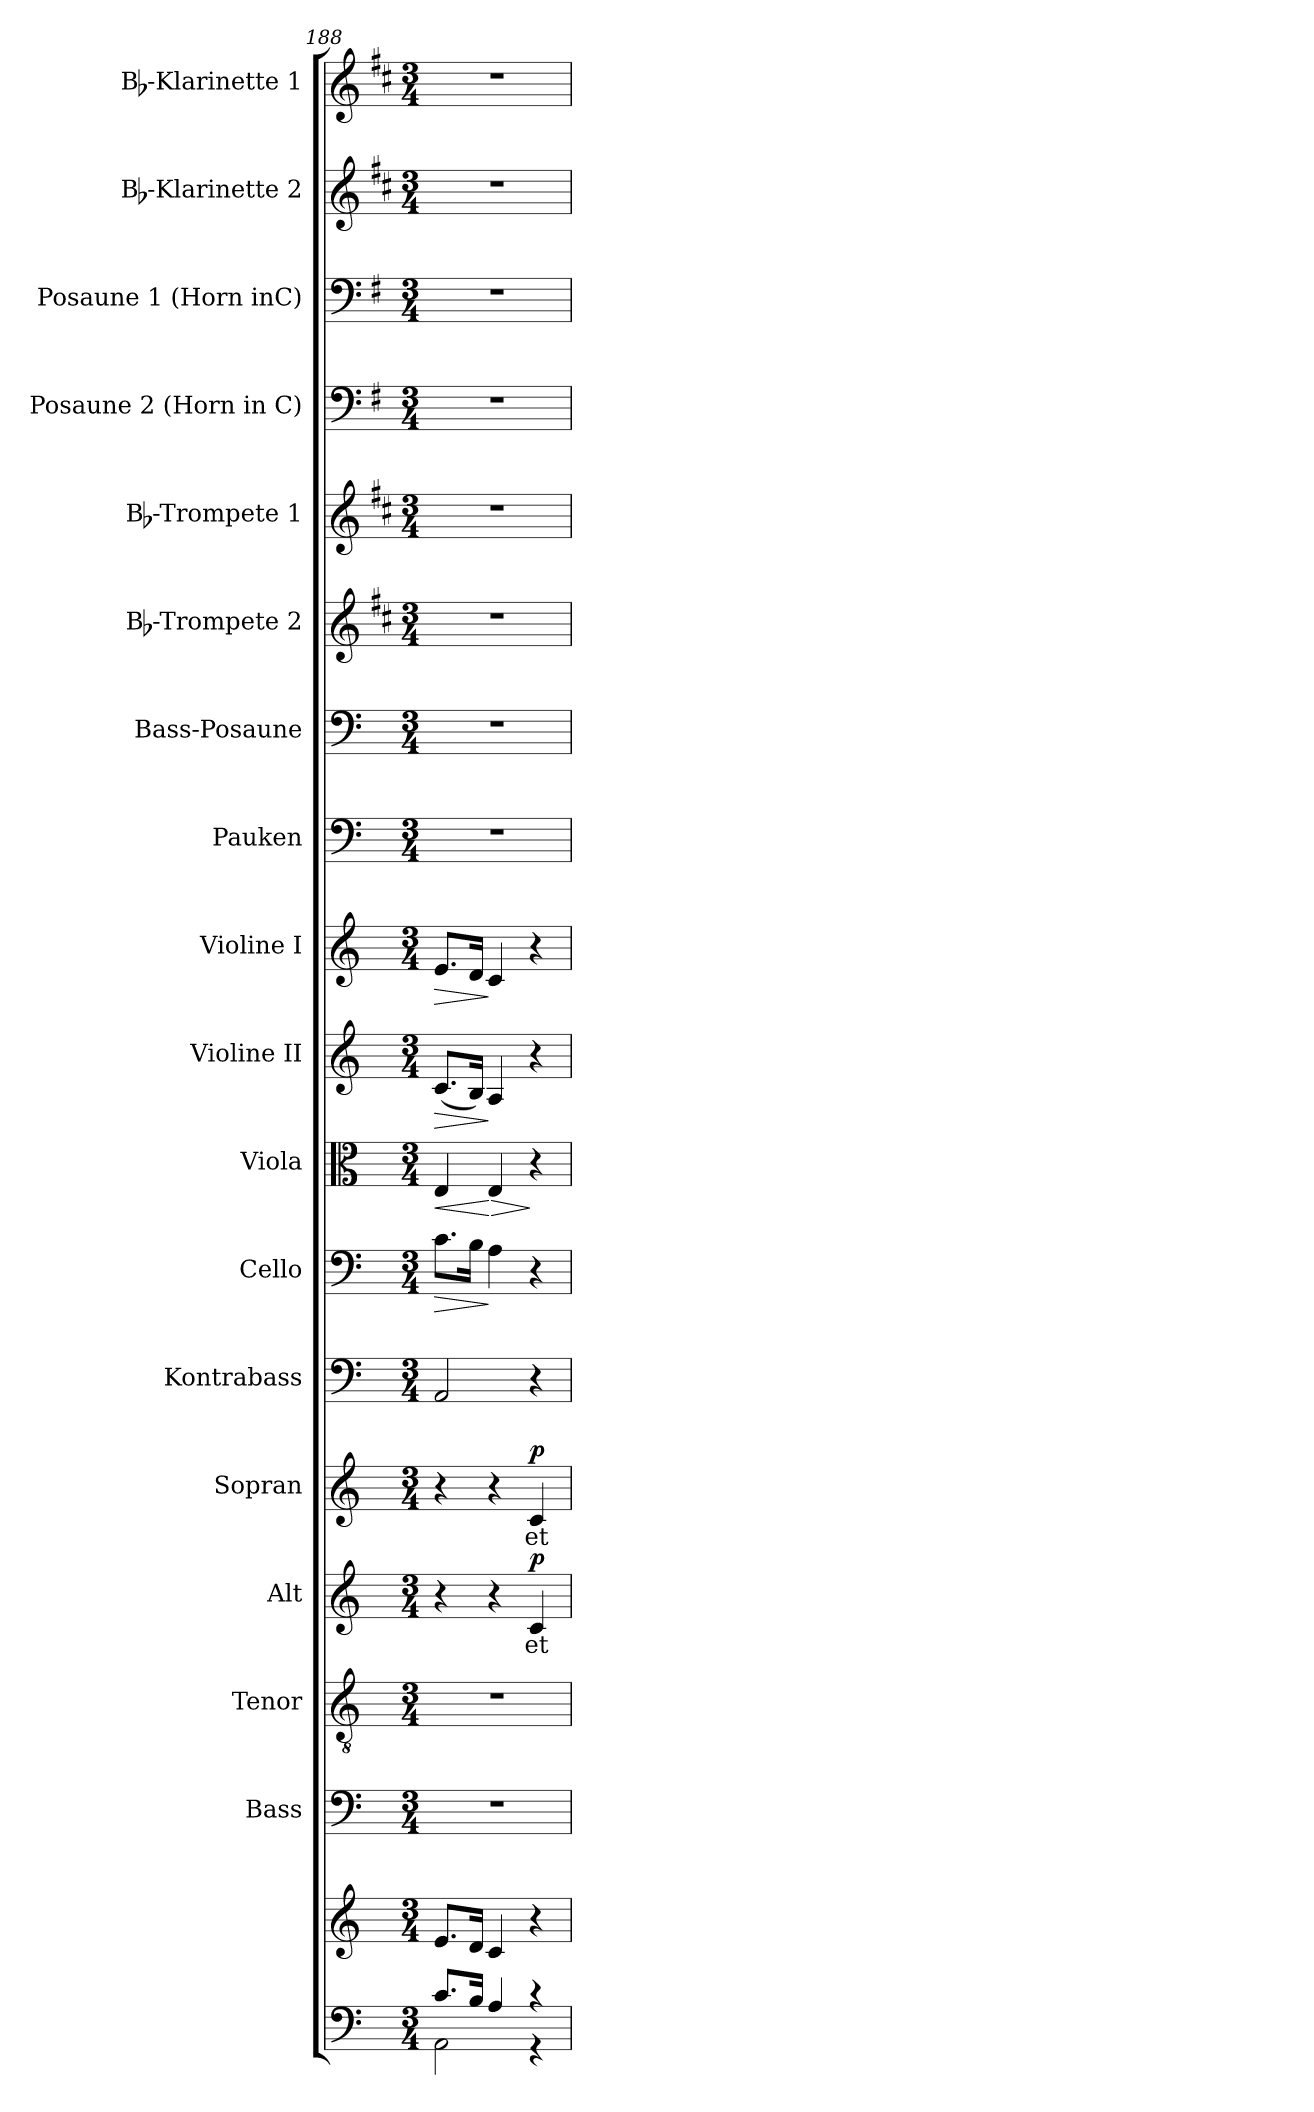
**kern	**kern	**kern	**kern	**kern	**text	**dynam	**kern	**text	**dynam	**kern	**kern	**dynam	**kern	**dynam	**kern	**dynam	**kern	**dynam	**kern	**kern	**kern	**kern	**kern	**kern	**kern	**kern
*part18	*part18	*part17	*part16	*part15	*part15	*part15	*part14	*part14	*part14	*part13	*part12	*part12	*part11	*part11	*part10	*part10	*part9	*part9	*part8	*part7	*part6	*part5	*part4	*part3	*part2	*part1
*staff19	*staff18	*staff17	*staff16	*staff15	*staff15	*staff15	*staff14	*staff14	*staff14	*staff13	*staff12	*staff12	*staff11	*staff11	*staff10	*staff10	*staff9	*staff9	*staff8	*staff7	*staff6	*staff5	*staff4	*staff3	*staff2	*staff1
*	*	*I"Bass	*I"Tenor	*I"Alt	*	*	*I"Sopran	*	*	*I"Kontrabass	*I"Cello	*	*I"Viola	*	*I"Violine II	*	*I"Violine I	*	*I"Pauken	*I"Bass-Posaune	*I"Bb-Trompete 2	*I"Bb-Trompete 1	*I"Posaune 2 (Horn in C)	*I"Posaune 1 (Horn inC)	*I"Bb-Klarinette 2	*I"Bb-Klarinette 1
*	*	*I'B.	*I'T.	*I'A.	*	*	*I'S.	*	*	*I'Kb.	*	*	*I'Vla.	*	*I'Vl. II	*	*I'Vl. I	*	*I'Pk.	*I'B-Pos.	*I'Bb Trp. 2	*I'Bb Trp. 1	*I'Pos. 2	*I'Pos. 1	*I'Bb Kl. 2	*I'Bb Kl. 1
*clefF4	*clefG2	*clefF4	*clefGv2	*clefG2	*	*	*clefG2	*	*	*clefF4	*clefF4	*	*clefC3	*	*clefG2	*	*clefG2	*	*clefF4	*clefF4	*clefG2	*clefG2	*clefF4	*clefF4	*clefG2	*clefG2
*	*	*	*	*	*	*	*	*	*	*ITrd7c12	*	*	*	*	*	*	*	*	*	*	*ITrd1c2	*ITrd1c2	*ITrd4c7	*ITrd4c7	*ITrd1c2	*ITrd1c2
*k[]	*k[]	*k[]	*k[]	*k[]	*	*	*k[]	*	*	*k[]	*k[]	*	*k[]	*	*k[]	*	*k[]	*	*k[]	*k[]	*k[]	*k[]	*k[]	*k[]	*k[]	*k[]
*C:	*C:	*C:	*C:	*C:	*	*	*C:	*	*	*C:	*C:	*	*C:	*	*C:	*	*C:	*	*C:	*C:	*C:	*C:	*C:	*C:	*C:	*C:
*M3/4	*M3/4	*M3/4	*M3/4	*M3/4	*	*	*M3/4	*	*	*M3/4	*M3/4	*	*M3/4	*	*M3/4	*	*M3/4	*	*M3/4	*M3/4	*M3/4	*M3/4	*M3/4	*M3/4	*M3/4	*M3/4
=188	=188	=188	=188	=188	=188	=188	=188	=188	=188	=188	=188	=188	=188	=188	=188	=188	=188	=188	=188	=188	=188	=188	=188	=188	=188	=188
*^	*	*	*	*	*	*	*	*	*	*	*	*	*	*	*	*	*	*	*	*	*	*	*	*	*	*
!	!	!	!	!	!	!	!	!	!	!	!	!	!LO:HP:b	!	!LO:HP:b	!	!LO:HP:b	!	!LO:HP:b	!	!	!	!	!	!	!	!
8.c/L	2AA\	8.e/L	2.r	2.r	4r	.	.	4r	.	.	2AAA/	8.c\L	>	4E/	<	(<8.c/L	>	8.e/L	>	2.r	2.r	2.r	2.r	2.r	2.r	2.r	2.r
16B/Jk	.	16d/Jk	.	.	.	.	.	.	.	.	.	16B\Jk	.	.	.	16B/Jk)	.	16d/Jk	.	.	.	.	.	.	.	.	.
!	!	!	!	!	!	!	!	!	!	!	!	!	!	!	!LO:HP:n=1:b	!	!	!	!	!	!	!	!	!	!	!	!
4A/	.	4c/	.	.	4r	.	.	4r	.	.	.	4A\	]	4E/	[ >	4A/	]	4c/	]	.	.	.	.	.	.	.	.
!	!	!	!	!	!	!LO:LY:b	!LO:DY:a	!	!LO:LY:b	!LO:DY:a	!	!	!	!	!	!	!	!	!	!	!	!	!	!	!	!	!
4r	4r	4r	.	.	4c/	et	p	4c/	et	p	4r	4r	.	4r	]	4r	.	4r	.	.	.	.	.	.	.	.	.
*v	*v	*	*	*	*	*	*	*	*	*	*	*	*	*	*	*	*	*	*	*	*	*	*	*	*	*	*
=	=	=	=	=	=	=	=	=	=	=	=	=	=	=	=	=	=	=	=	=	=	=	=	=	=	=
*-	*-	*-	*-	*-	*-	*-	*-	*-	*-	*-	*-	*-	*-	*-	*-	*-	*-	*-	*-	*-	*-	*-	*-	*-	*-	*-
